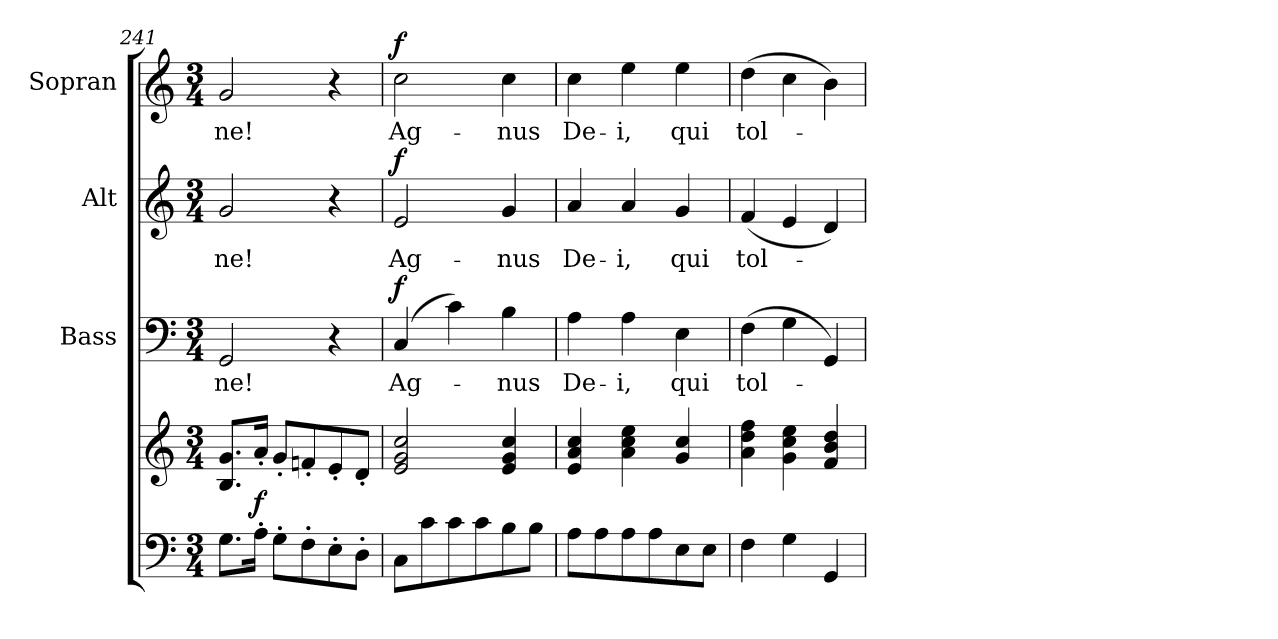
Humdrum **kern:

**kern	**kern	**dynam	**kern	**text	**dynam	**kern	**text	**dynam	**kern	**text	**dynam
*part4	*part4	*part4	*part3	*part3	*part3	*part2	*part2	*part2	*part1	*part1	*part1
*staff5	*staff4	*staff4/5	*staff3	*staff3	*staff3	*staff2	*staff2	*staff2	*staff1	*staff1	*staff1
*	*	*	*I"Bass	*	*	*I"Alt	*	*	*I"Sopran	*	*
*	*	*	*I'B.	*	*	*I'A.	*	*	*I'S.	*	*
*clefF4	*clefG2	*	*clefF4	*	*	*clefG2	*	*	*clefG2	*	*
*k[]	*k[]	*	*k[]	*	*	*k[]	*	*	*k[]	*	*
*C:	*C:	*	*C:	*	*	*C:	*	*	*C:	*	*
*M3/4	*M3/4	*	*M3/4	*	*	*M3/4	*	*	*M3/4	*	*
=241	=241	=241	=241	=241	=241	=241	=241	=241	=241	=241	=241
!	!	!	!	!LO:LY:b	!	!	!LO:LY:b	!	!	!LO:LY:b	!
8.G\L	8.B/ 8.g/L	.	2GG/	-ne!	.	2g/	-ne!	.	2g/	-ne!	.
!	!	!LO:DY:b	!	!	!	!	!	!	!	!	!
16A'>\Jk	16a'</Jk	f	.	.	.	.	.	.	.	.	.
8G'>\L	8g'</L	.	.	.	.	.	.	.	.	.	.
8F'>\	8fn'</	.	.	.	.	.	.	.	.	.	.
8E'>\	8e'</	.	4r	.	.	4r	.	.	4r	.	.
8D'>\J	8d'</J	.	.	.	.	.	.	.	.	.	.
=242	=242	=242	=242	=242	=242	=242	=242	=242	=242	=242	=242
!	!	!	!	!LO:LY:b	!LO:DY:a	!	!LO:LY:b	!LO:DY:a	!	!LO:LY:b	!LO:DY:a
8C\L	2e/ 2g/ 2cc/	.	(4C/	Ag-	f	2e/	Ag-	f	2cc\	Ag-	f
8c\	.	.	.	.	.	.	.	.	.	.	.
8c\	.	.	4c\)	.	.	.	.	.	.	.	.
8c\	.	.	.	.	.	.	.	.	.	.	.
!	!	!	!	!LO:LY:b	!	!	!LO:LY:b	!	!	!LO:LY:b	!
8B\	4e/ 4g/ 4cc/	.	4B\	-nus	.	4g/	-nus	.	4cc\	-nus	.
8B\J	.	.	.	.	.	.	.	.	.	.	.
!!LO:PB:g=z
=243	=243	=243	=243	=243	=243	=243	=243	=243	=243	=243	=243
!	!	!	!	!LO:LY:b	!	!	!LO:LY:b	!	!	!LO:LY:b	!
8A\L	4e/ 4a/ 4cc/	.	4A\	De-	.	4a/	De-	.	4cc\	De-	.
8A\	.	.	.	.	.	.	.	.	.	.	.
!	!	!	!	!LO:LY:b	!	!	!LO:LY:b	!	!	!LO:LY:b	!
8A\	4a\ 4cc\ 4ee\	.	4A\	-i,	.	4a/	-i,	.	4ee\	-i,	.
8A\	.	.	.	.	.	.	.	.	.	.	.
!	!	!	!	!LO:LY:b	!	!	!LO:LY:b	!	!	!LO:LY:b	!
8E\	4g/ 4cc/	.	4E\	qui	.	4g/	qui	.	4ee\	qui	.
8E\J	.	.	.	.	.	.	.	.	.	.	.
=244	=244	=244	=244	=244	=244	=244	=244	=244	=244	=244	=244
!	!	!	!	!LO:LY:b	!	!	!LO:LY:b	!	!	!LO:LY:b	!
4F\	4a\ 4dd\ 4ff\	.	(>4F\	tol-	.	(<4f/	tol-	.	(>4dd\	tol-	.
4G\	4g\ 4cc\ 4ee\	.	4G\	.	.	4e/	.	.	4cc\	.	.
4GG/	4f/ 4b/ 4dd/	.	4GG/)	.	.	4d/)	.	.	4b\)	.	.
=	=	=	=	=	=	=	=	=	=	=	=
*-	*-	*-	*-	*-	*-	*-	*-	*-	*-	*-	*-
